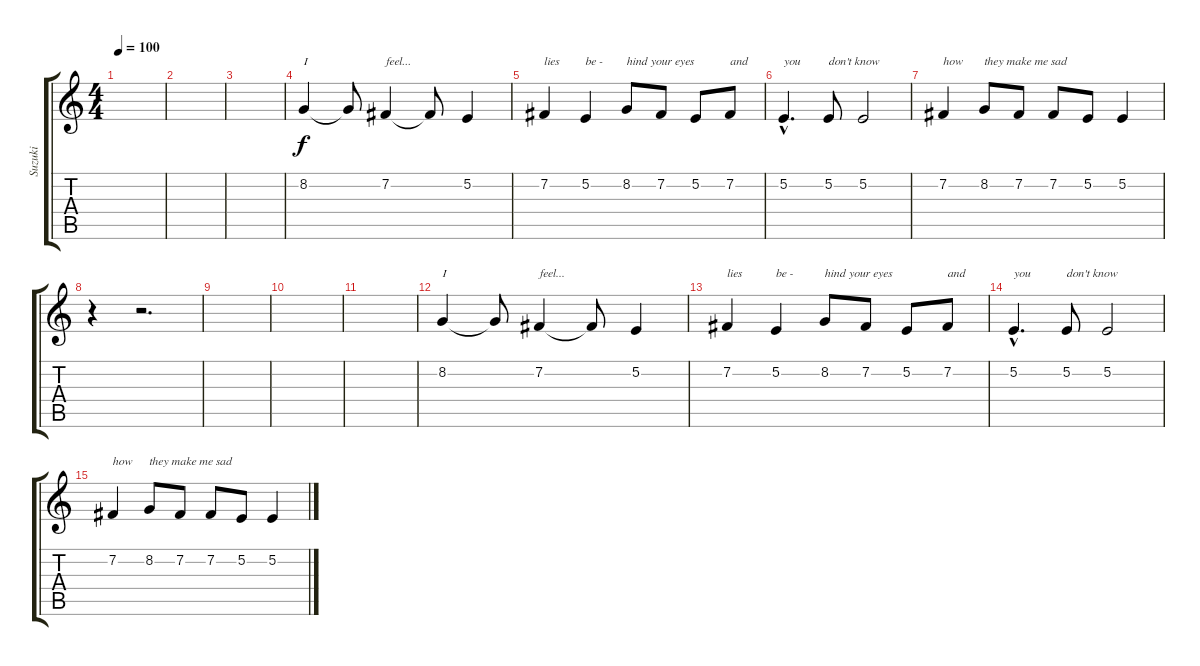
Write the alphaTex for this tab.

\track ("Suzuki" "Suzuki") {instrument oboe}
\staff {score tabs}
\tuning (E4 B3 G3 D3 A2 E2) {hide}
\ts (4 4)
\tempo 100
\clef g2
\ks c
|
|
|
8.2.4{txt "I"} 8.2{t}.8 7.2.4{txt "feel..."} 7.2{t}.8 5.2.4 |
7.2.4{txt "lies"} 5.2.4{txt "be -"} 8.2.8{txt "hind your eyes"} 7.2.8 5.2.8 7.2.8{txt "and"} |
5.2{hac}.4{d txt "you"} 5.2.8{txt "don't know"} 5.2.2 |
7.2.4{txt "how"} 8.2.8{txt "they make me sad"} 7.2.8 7.2.8 5.2.8 5.2.4 |
r.4 r.2{d} |
|
|
|
8.2.4{txt "I"} 8.2{t}.8 7.2.4{txt "feel..."} 7.2{t}.8 5.2.4 |
7.2.4{txt "lies"} 5.2.4{txt "be -"} 8.2.8{txt "hind your eyes"} 7.2.8 5.2.8 7.2.8{txt "and"} |
5.2{hac}.4{d txt "you"} 5.2.8{txt "don't know"} 5.2.2 |
7.2.4{txt "how"} 8.2.8{txt "they make me sad"} 7.2.8 7.2.8 5.2.8 5.2.4
